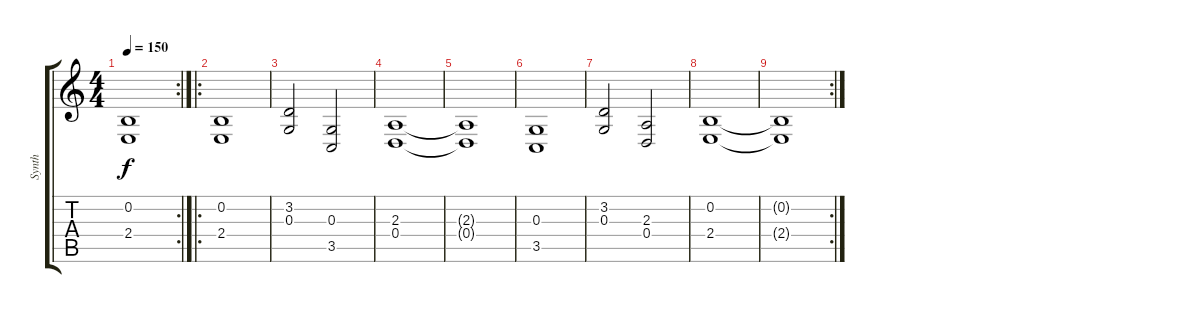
\track ("Synth" "Synth") {instrument synthstrings2}
\staff {score tabs}
\tuning (E4 B3 G3 D3 A2 E2) {hide}
\rc 2
\ts (4 4)
\tempo 150
\clef g2
\ks c
(0.2{t} 2.4{t}).1{dy f} |
\ro
(0.2 2.4).1 |
(3.2 0.3).2 (0.3 3.5).2 |
(2.3 0.4).1 |
(2.3{t} 0.4{t}).1 |
(0.3 3.5).1 |
(3.2 0.3).2 (2.3 0.4).2 |
(0.2 2.4).1 |
\rc 2
(0.2{t} 2.4{t}).1
